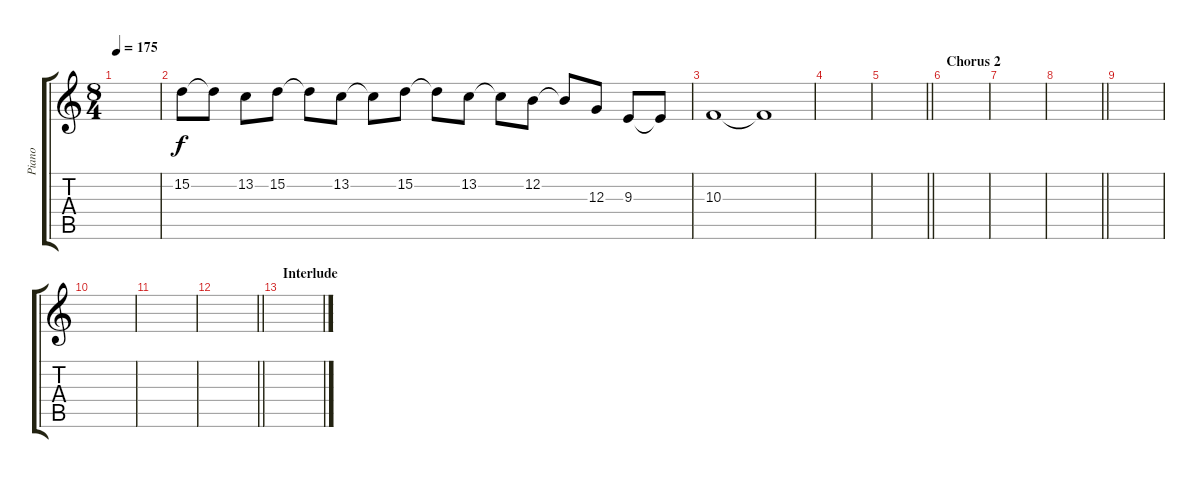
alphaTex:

\track ("Piano" "Piano") {instrument electricpiano2}
\staff {score tabs}
\tuning (E4 B3 G3 D3 A2 E2) {hide}
\ts (8 4)
\tempo 175
\clef g2
\ks c
|
15.2.8 15.2{t}.8 13.2.8 15.2.8 15.2{t}.8 13.2.8 13.2{t}.8 15.2.8 15.2{t}.8 13.2.8 13.2{t}.8 12.2.8 12.2{t}.8 12.3.8 9.3.8 9.3{t}.8 |
10.3.1 10.3{t}.1 |
|
\barLineRight lightlight
|
\section ("" "Chorus 2")
|
|
\barLineRight lightlight
|
|
|
|
\barLineRight lightlight
|
\section ("" "Interlude")
